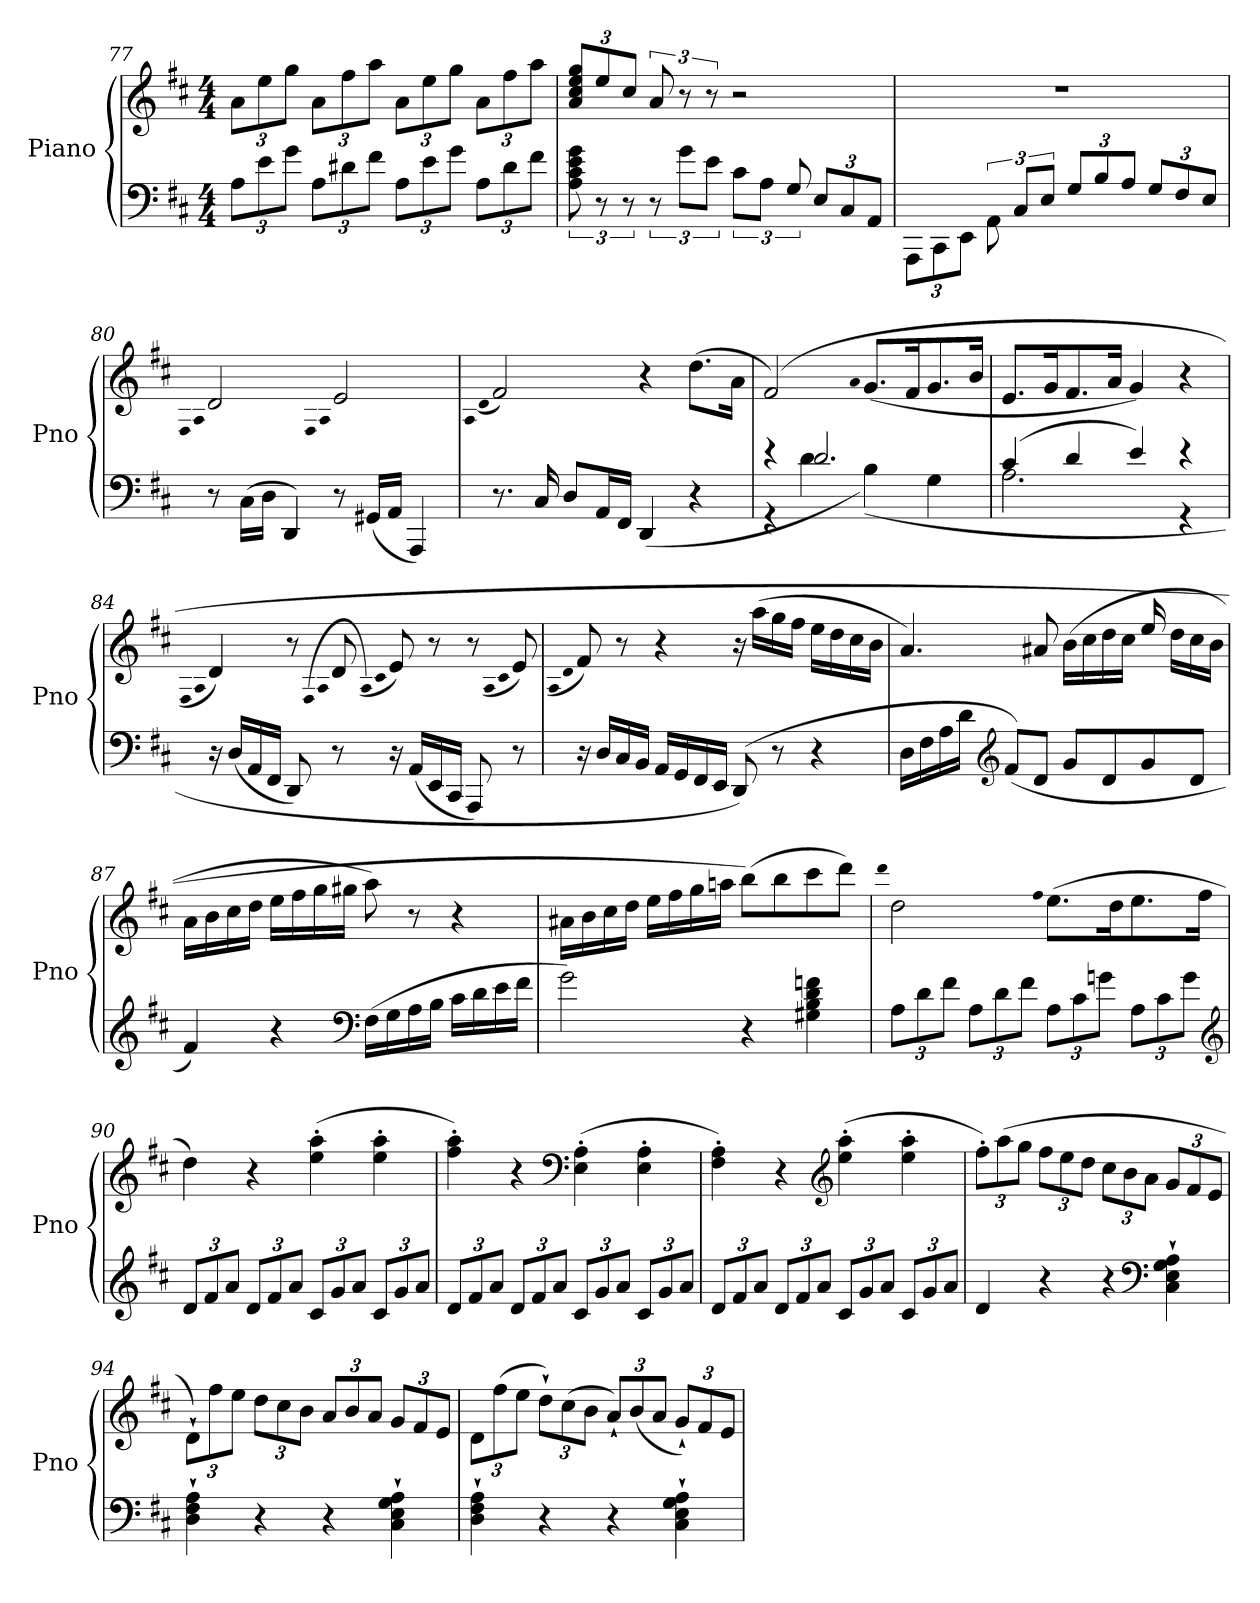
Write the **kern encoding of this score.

**kern	**kern
*part1	*part1
*staff2	*staff1
*I"Piano	*
*I'Pno	*
*clefF4	*clefG2
*k[f#c#]	*k[f#c#]
*D:	*D:
*M4/4	*M4/4
=77	=77
12A\L	12a\L
12e\	12ee\
12g\J	12gg\J
12A\L	12a\L
12d#X\	12ff#\
12f#\J	12aa\J
12A\L	12a\L
12e\	12ee\
12g\J	12gg\J
12A\L	12a\L
12d#\	12ff#\
12f#\J	12aa\J
=78	=78
12A\ 12c#\ 12e\ 12g\	12a/ 12cc#/ 12ee/ 12gg/L
12r	12ee/
12r	12cc#/J
12r	12a/
12g\L	12r
12e\J	12r
12c#\L	2r
12A\J	.
12G/	.
12E/L	.
12C#/	.
12AA/J	.
=79	=79
12AAA\L	1r
12CC#\	.
12EE\J	.
12AA\	.
12C#/L	.
12E/J	.
12G/L	.
12B/	.
12A/J	.
12G/L	.
12F#/	.
12E/J	.
=80	=80
.	qF#
.	qA
8r	2d/
(16C#\LL	.
16D\JJ	.
4DD/)	.
.	qF#
.	qA
8r	2e/
(16GG#X/LL	.
16AA/JJ	.
4AAA/)	.
=81	=81
.	qA
.	(qd
8.r	2f#/)
16C#/	.
8D/L	.
16AA/L	.
16FF#/JJ	.
(4DD/	4r
4r	(8.dd\L
.	16a\Jk
=82	=82
*^	*
4r	4r	(2f#/)
2.d/	4d\	.
.	.	qa
.	(4B\)	(8.g/L
.	.	16f#/K
.	4G\	8.g/
.	.	16b/Jk
=83	=83	=83
(4c#/	2.A\	8.e/L
.	.	16g/K
4d/	.	8.f#/
.	.	16a/Jk
4e/)	.	4g/)
4r	4r	4r
*v	*v	*
=84	=84
.	(qF#
.	qA
16r	4d/)
(16D/LL	.
16AA/	.
16FF#/JJ	.
8DD/)	8r
.	(qF#
.	qA
8r	8d/
.	(qA)
.	qc#
16r	8e/)
(16AA/LL	.
16EE/	8r
16CC#/JJ	.
8AAA/)	8r
.	(qA
.	qc#
8r	8e/)
=85	=85
.	(qA
.	qd
16r	8f#/)
16D/LL	.
16C#/	8r
16BB/JJ	.
16AA/LL	4r
16GG/	.
16FF#/	.
16EE/JJ	.
(8DD/)	16r
.	(16aa\LL
8r	16gg\
.	16ff#\JJ
4r	16ee\LL
.	16dd\
.	16cc#\
.	16b\JJ
=86	=86
16D\LL	4.a/)
16F#\	.
16A\	.
16d\JJ	.
*clefG2	*
(8f#/L)	.
8d/J	8a#X/
8g/L	(16b\LL
.	16cc#\
8d/	16dd\
.	16cc#\JJ
8g/	16ee/
.	16dd\LL
8d/J	16cc#\
.	16b\JJ
=87	=87
4f#/)	16a\LL
.	16b\
.	16cc#\
.	16dd\JJ
4r	16ee\LL
.	16ff#\
.	16gg\
.	16gg#X\JJ
*clefF4	*
(16F#\LL	8aa\)
16G\	.
16A\	8r
16B\JJ	.
16c#\LL	4r
16d\	.
16e\	.
16f#\JJ	.
=88	=88
2g\)	16a#X\LL
.	16b\
.	16cc#\
.	16dd\JJ
.	16ee\LL
.	16ff#\
.	16gg\
.	16aan\JJ
4r	(8bb\L)
.	8bb\
4G#X\ 4B\ 4d\ 4fn\	8ccc#\
.	8ddd\J)
=89	=89
.	qddd
12A\L	2dd\
12d\	.
12f#\J	.
12A\L	.
12d\	.
12f#\J	.
.	qff#
12A\L	(8.ee\L
12c#\	.
12gn\J	.
.	16dd\K
12A\L	8.ee\
12c#\	.
12g\J	.
.	16ff#\Jk
*clefG2	*
=90	=90
12d/L	4dd\)
12f#/	.
12a/J	.
12d/L	4r
12f#/	.
12a/J	.
12c#/L	(4ee'\ 4aa'\
12g/	.
12a/J	.
12c#/L	4ee'\ 4aa'\
12g/	.
12a/J	.
=91	=91
12d/L	4ff#'\ 4aa'\)
12f#/	.
12a/J	.
12d/L	4r
12f#/	.
12a/J	.
*	*clefF4
12c#/L	(4E'\ 4A'\
12g/	.
12a/J	.
12c#/L	4E'\ 4A'\
12g/	.
12a/J	.
=92	=92
12d/L	4F#'\ 4A'\)
12f#/	.
12a/J	.
12d/L	4r
12f#/	.
12a/J	.
*	*clefG2
12c#/L	(4ee'\ 4aa'\
12g/	.
12a/J	.
12c#/L	4ee'\ 4aa'\
12g/	.
12a/J	.
=93	=93
4d/	12ff#'\L)
.	(12aa\
.	12gg\J
4r	12ff#\L
.	12ee\
.	12dd\J
4r	12cc#\L
.	12b\
.	12a\J
*clefF4	*
4C#`\ 4E`\ 4G`\ 4A`\	12g/L
.	12f#/
.	12e/J
=94	=94
4D`\ 4F#`\ 4A`\	12d`\L)
.	12ff#\
.	12ee\J
4r	12dd\L
.	12cc#\
.	12b\J
4r	12a/L
.	12b/
.	12a/J
4C#`\ 4E`\ 4G`\ 4A`\	12g/L
.	12f#/
.	12e/J
=95	=95
4D`\ 4F#`\ 4A`\	12d\L
.	(12ff#\
.	12ee\J
4r	12dd`\L)
.	(12cc#\
.	12b\J
4r	12a`/L)
.	(12b/
.	12a/J
4C#`\ 4E`\ 4G`\ 4A`\	12g`/L)
.	12f#/
.	12e/J
=	=
*-	*-
